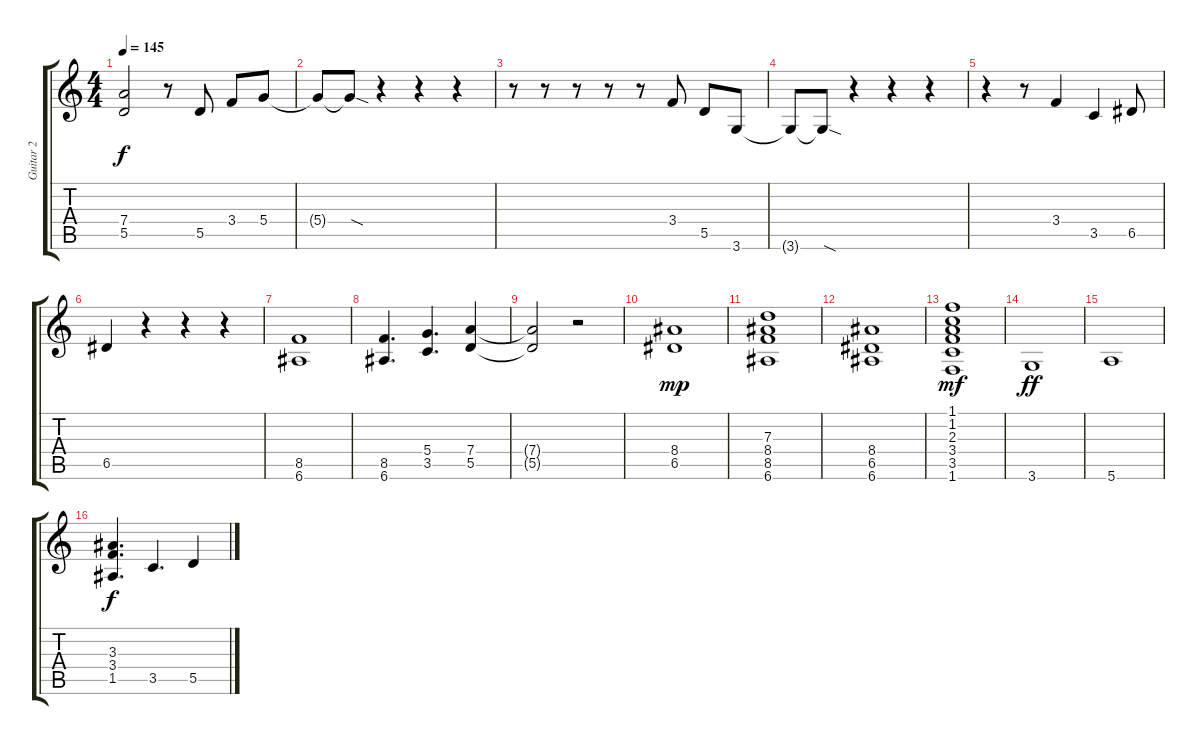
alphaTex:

\track ("Guitar 2" "Guitar 2") {instrument overdrivenguitar}
\staff {score tabs}
\tuning (E4 B3 G3 D3 A2 E2) {hide}
\ts (4 4)
\tempo 145
\clef g2
\ks c
(7.4{t} 5.5{t}).2{dy f} r.8 5.5.8 3.4.8 5.4.8 |
5.4{t}.8 5.4{sod t}.8 r.4 r.4 r.4 |
r.8 r.8 r.8 r.8 r.8 3.4.8 5.5.8 3.6.8 |
3.6{t}.8 3.6{sod t}.8 r.4 r.4 r.4 |
r.4 r.8 3.4.4 3.5.4 6.5.8 |
6.5.4 r.4 r.4 r.4 |
(8.5 6.6).1 |
(8.5 6.6).4{d} (5.4 3.5).4{d} (7.4 5.5).4 |
(7.4{t} 5.5{t}).2 r.2 |
(8.4 6.5).1{dy mp} |
(7.3 8.4 8.5 6.6).1 |
(8.4 6.5 6.6).1 |
(1.1 1.2 2.3 3.4 3.5 1.6).1{dy mf} |
3.6.1{dy ff} |
5.6.1 |
(3.3 3.4 1.5).4{d dy f} 3.5.4{d} 5.5.4
